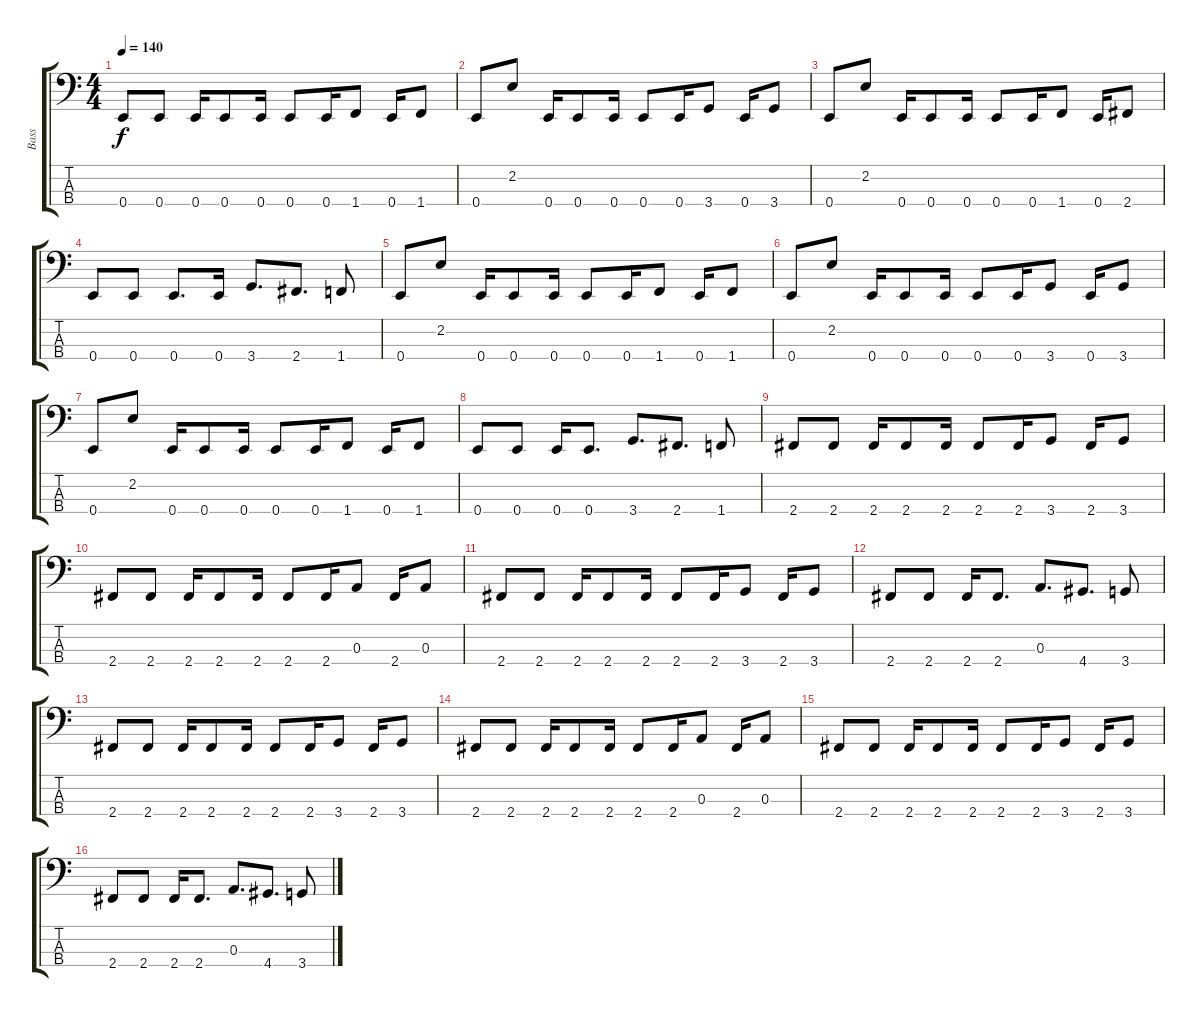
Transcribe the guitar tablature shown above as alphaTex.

\track ("Bass" "Bass") {instrument electricbassfinger}
\staff {score tabs}
\tuning (G2 D2 A1 E1) {hide}
\ts (4 4)
\tempo 140
\clef f4
\ks c
0.4.8{dy f} 0.4.8 0.4.16 0.4.8 0.4.16 0.4.8 0.4.16 1.4.8 0.4.16 1.4.8 |
0.4.8 2.2.8 0.4.16 0.4.8 0.4.16 0.4.8 0.4.16 3.4.8 0.4.16 3.4.8 |
0.4.8 2.2.8 0.4.16 0.4.8 0.4.16 0.4.8 0.4.16 1.4.8 0.4.16 2.4.8 |
0.4.8 0.4.8 0.4.8{d} 0.4.16 3.4.8{d} 2.4.8{d} 1.4.8 |
0.4.8 2.2.8 0.4.16 0.4.8 0.4.16 0.4.8 0.4.16 1.4.8 0.4.16 1.4.8 |
0.4.8 2.2.8 0.4.16 0.4.8 0.4.16 0.4.8 0.4.16 3.4.8 0.4.16 3.4.8 |
0.4.8 2.2.8 0.4.16 0.4.8 0.4.16 0.4.8 0.4.16 1.4.8 0.4.16 1.4.8 |
0.4.8 0.4.8 0.4.16 0.4.8{d} 3.4.8{d} 2.4.8{d} 1.4.8 |
2.4.8 2.4.8 2.4.16 2.4.8 2.4.16 2.4.8 2.4.16 3.4.8 2.4.16 3.4.8 |
2.4.8 2.4.8 2.4.16 2.4.8 2.4.16 2.4.8 2.4.16 0.3.8 2.4.16 0.3.8 |
2.4.8 2.4.8 2.4.16 2.4.8 2.4.16 2.4.8 2.4.16 3.4.8 2.4.16 3.4.8 |
2.4.8 2.4.8 2.4.16 2.4.8{d} 0.3.8{d} 4.4.8{d} 3.4.8 |
2.4.8 2.4.8 2.4.16 2.4.8 2.4.16 2.4.8 2.4.16 3.4.8 2.4.16 3.4.8 |
2.4.8 2.4.8 2.4.16 2.4.8 2.4.16 2.4.8 2.4.16 0.3.8 2.4.16 0.3.8 |
2.4.8 2.4.8 2.4.16 2.4.8 2.4.16 2.4.8 2.4.16 3.4.8 2.4.16 3.4.8 |
2.4.8 2.4.8 2.4.16 2.4.8{d} 0.3.8{d} 4.4.8{d} 3.4.8
